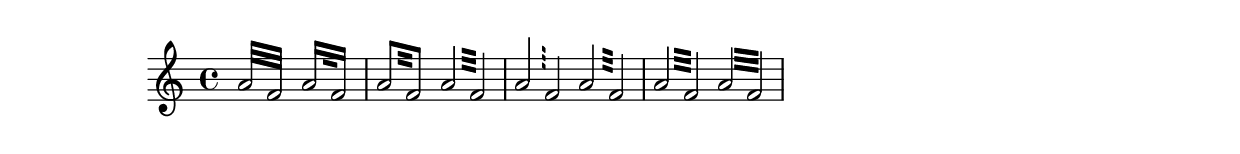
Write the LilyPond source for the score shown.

%% Do not edit this file; it is automatically
%% generated from LSR http://lsr.dsi.unimi.it
%% This file is in the public domain.
\version "2.12.2"

\header {
  lsrtags = "rhythms, repeats"

  texidoc = "
If a tremolo's total duration is less than a quarter-note, or exactly a
half-note, or between a half-note and a whole-note, it is normally
typeset with all beams touching the stems.  Certain engraving styles
typeset some of these beams as centered floating beams that do not
touch the stems.  The number of floating beams in this type of tremolo
is controlled with the @code{'gap-count } property of the @code{Beam}
object, and the size of the gaps between beams and stems is set with
the @code{'gap} property.



"
  doctitle = "Engraving tremolos with floating beams"
} % begin verbatim

\relative c'' {
  \repeat tremolo 8 { a32 f }
  \override Beam #'gap-count = #1
  \repeat tremolo 8 { a32 f }
  \override Beam #'gap-count = #2
  \repeat tremolo 8 { a32 f }
  \override Beam #'gap-count = #3
  \repeat tremolo 8 { a32 f }

  \override Beam #'gap-count = #3
  \override Beam #'gap = #1.33
  \repeat tremolo 8 { a32 f }
  \override Beam #'gap = #1
  \repeat tremolo 8 { a32 f }
  \override Beam #'gap = #0.67
  \repeat tremolo 8 { a32 f }
  \override Beam #'gap = #0.33
  \repeat tremolo 8 { a32 f }
}




